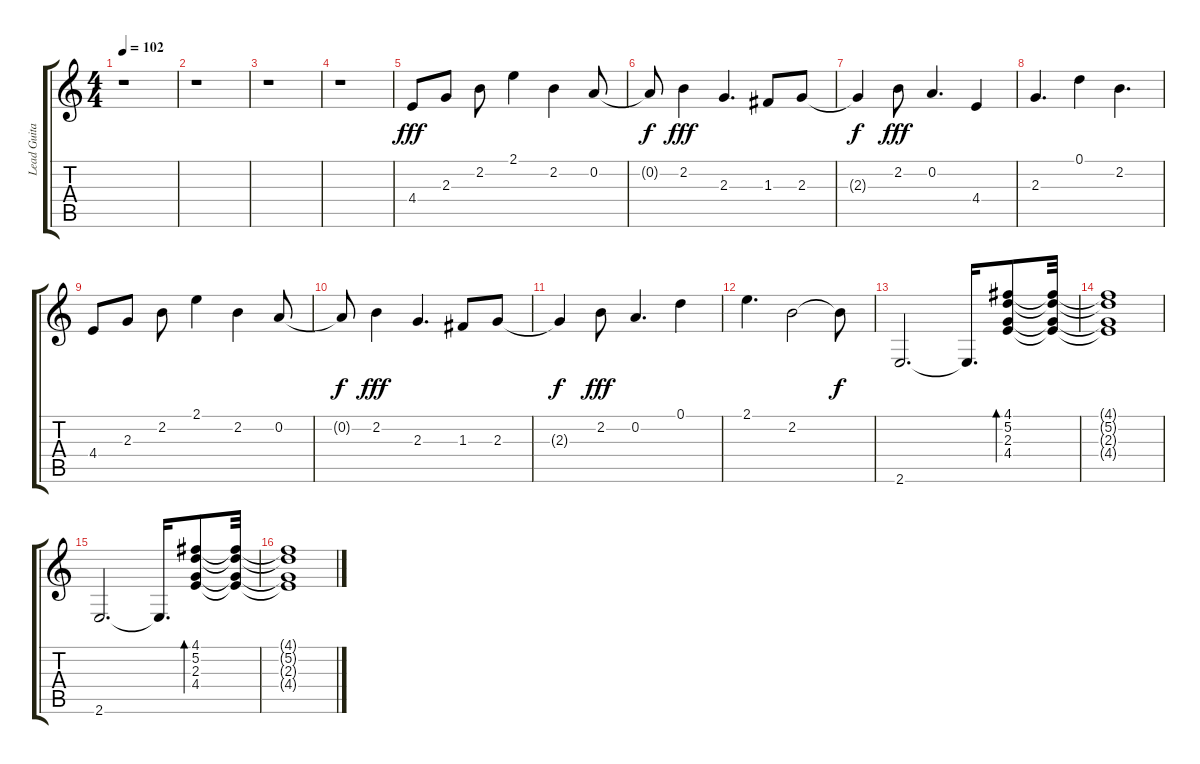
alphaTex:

\track ("Lead Guitar" "Lead Guita") {instrument overdrivenguitar}
\staff {score tabs}
\tuning (D4 A3 F3 C3 G2 D2) {hide}
\ts (4 4)
\tempo 102
\clef g2
\ks c
r.1{dy f} |
r.1 |
r.1 |
r.1 |
4.4.8{dy fff volume 16} 2.3.8 2.2.8 2.1.4 2.2.4 0.2.8 |
0.2{t}.8{dy f} 2.2.4{dy fff} 2.3.4{d} 1.3.8 2.3.8 |
2.3{t}.4{dy f} 2.2.8{dy fff} 0.2.4{d} 4.4.4 |
2.3.4{d} 0.1.4 2.2.4{d} |
4.4.8 2.3.8 2.2.8 2.1.4 2.2.4 0.2.8 |
0.2{t}.8{dy f} 2.2.4{dy fff} 2.3.4{d} 1.3.8 2.3.8 |
2.3{t}.4{dy f} 2.2.8{dy fff} 0.2.4{d} 0.1.4 |
2.1.4{d} 2.2.2 2.2{t}.8{dy f} |
2.6.2{d} 2.6{t}.16{d} (4.1 5.2 2.3 4.4).8{bd 240} (4.1{t} 5.2{t} 2.3{t} 4.4{t}).32 |
(4.1{t} 5.2{t} 2.3{t} 4.4{t}).1 |
2.6.2{d} 2.6{t}.16{d} (4.1 5.2 2.3 4.4).8{bd 240} (4.1{t} 5.2{t} 2.3{t} 4.4{t}).32 |
(4.1{t} 5.2{t} 2.3{t} 4.4{t}).1
